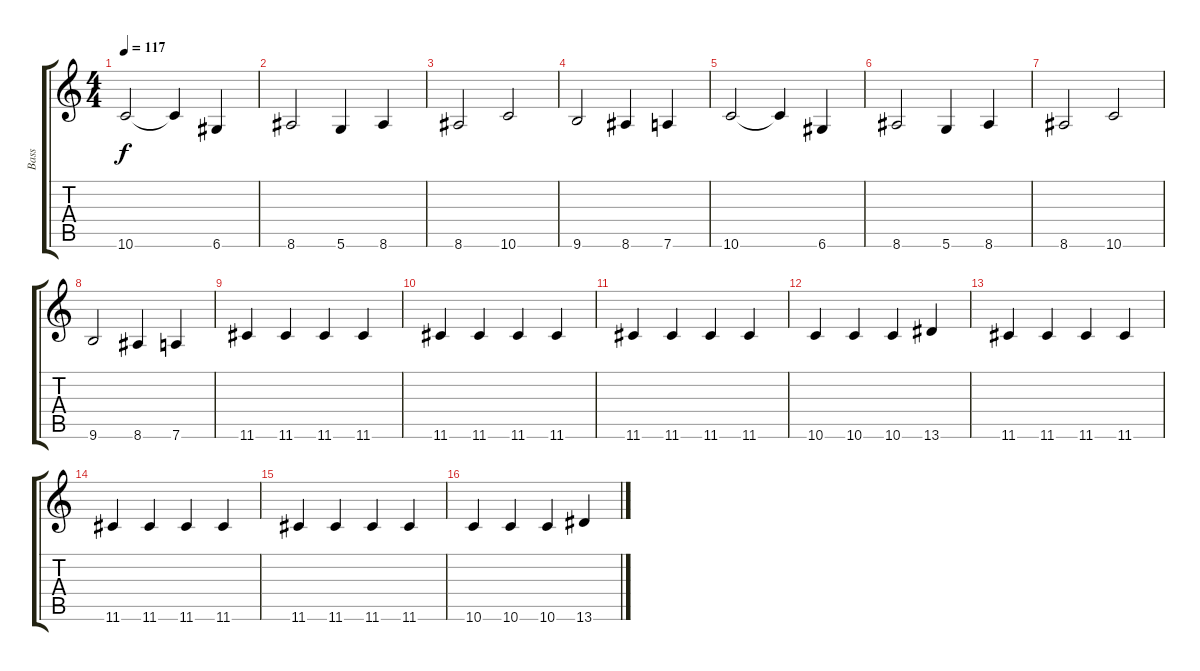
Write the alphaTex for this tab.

\track ("Bass" "Bass") {instrument electricbassfinger}
\staff {score tabs}
\tuning (E4 B3 G3 D3 A2 D2) {hide}
\ts (4 4)
\tempo 117
\clef g2
\ks c
10.6.2{dy f} 10.6{t}.4 6.6.4 |
8.6.2 5.6.4 8.6.4 |
8.6.2 10.6.2 |
9.6.2 8.6.4 7.6.4 |
10.6.2 10.6{t}.4 6.6.4 |
8.6.2 5.6.4 8.6.4 |
8.6.2 10.6.2 |
9.6.2 8.6.4 7.6.4 |
11.6.4 11.6.4 11.6.4 11.6.4 |
11.6.4 11.6.4 11.6.4 11.6.4 |
11.6.4 11.6.4 11.6.4 11.6.4 |
10.6.4 10.6.4 10.6.4 13.6.4 |
11.6.4 11.6.4 11.6.4 11.6.4 |
11.6.4 11.6.4 11.6.4 11.6.4 |
11.6.4 11.6.4 11.6.4 11.6.4 |
10.6.4 10.6.4 10.6.4 13.6.4
